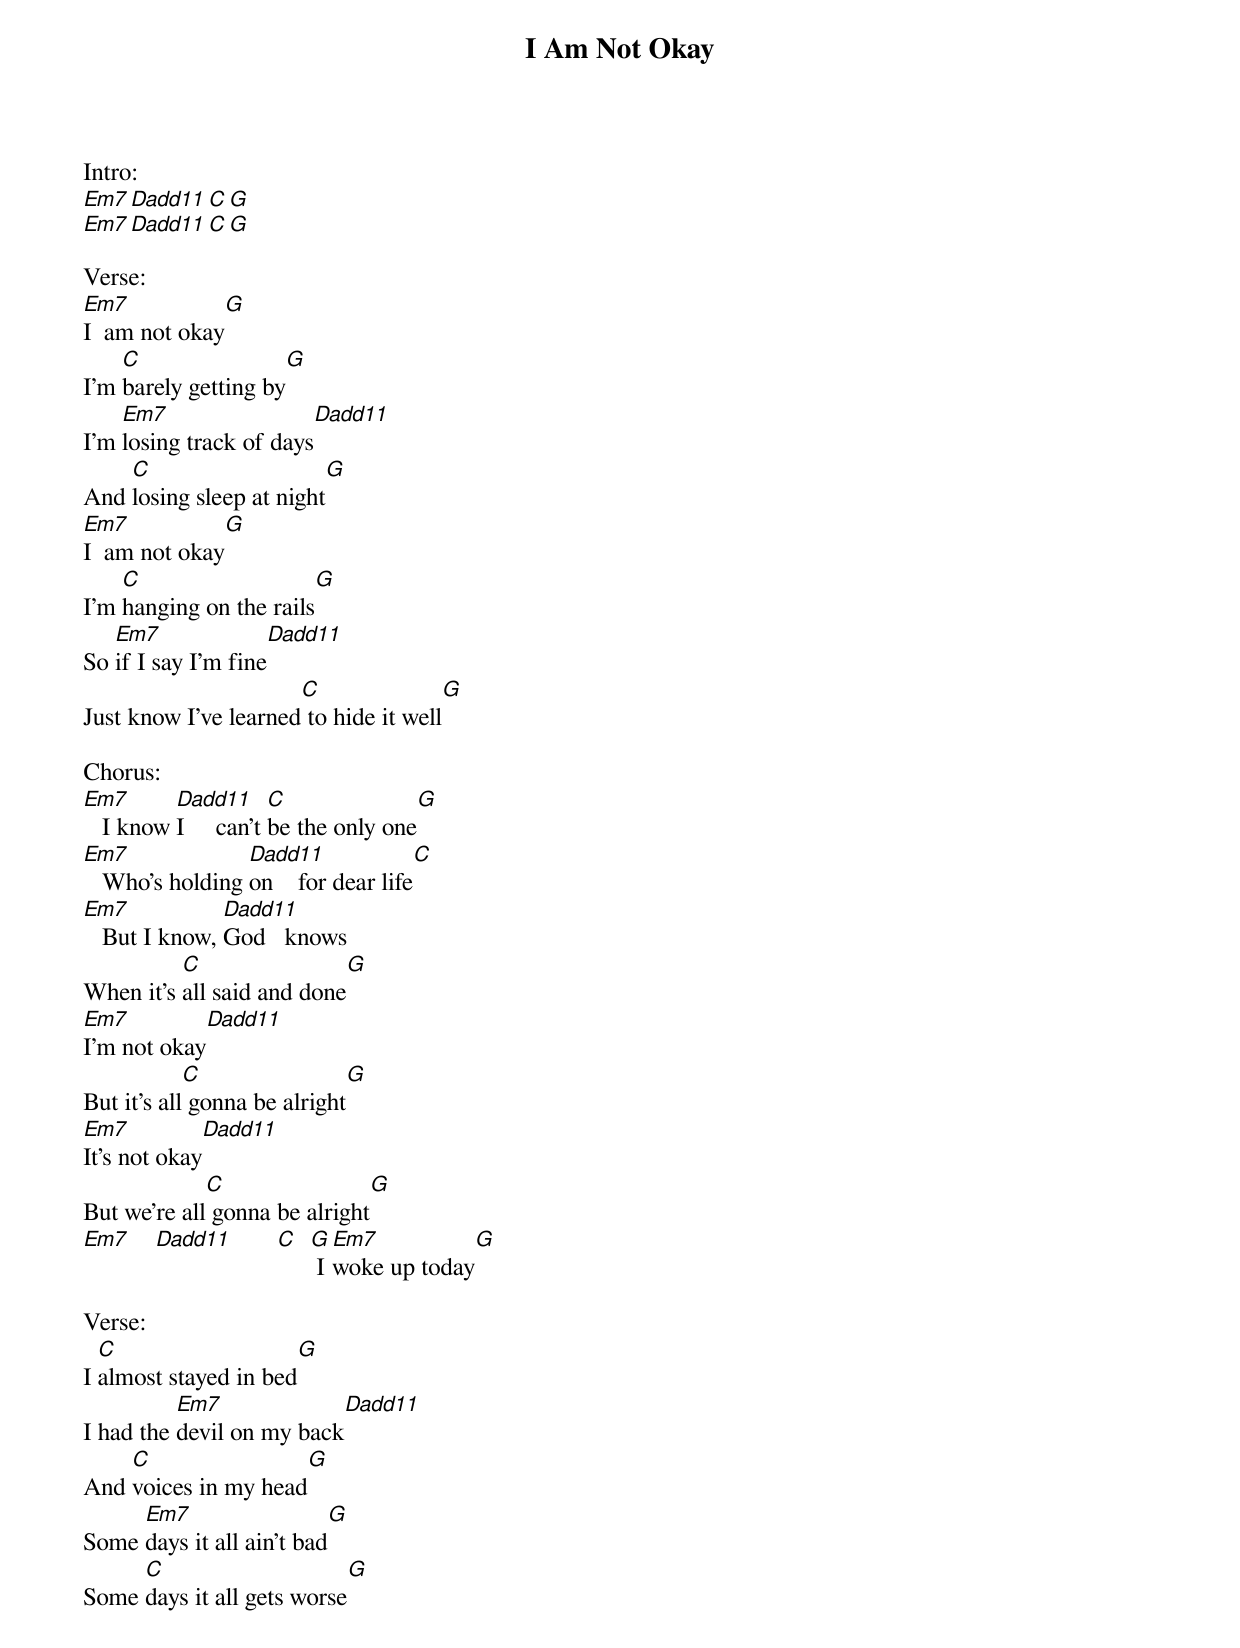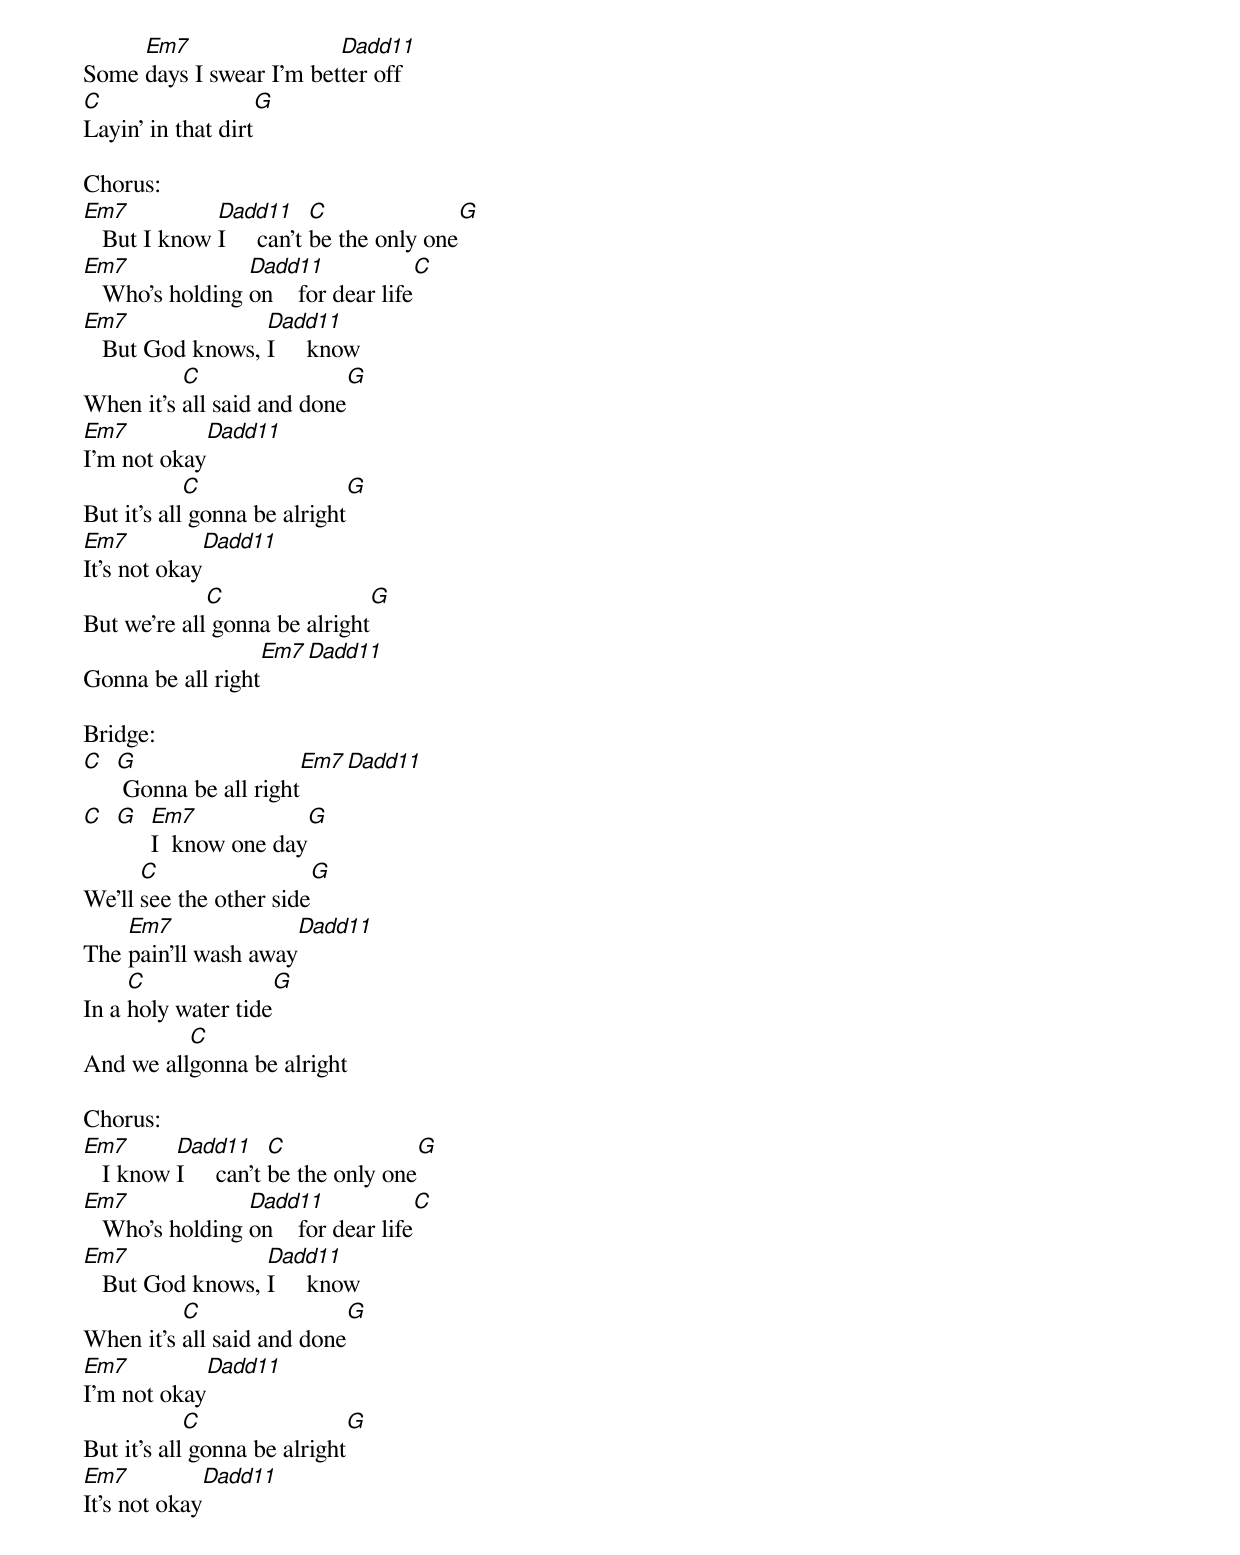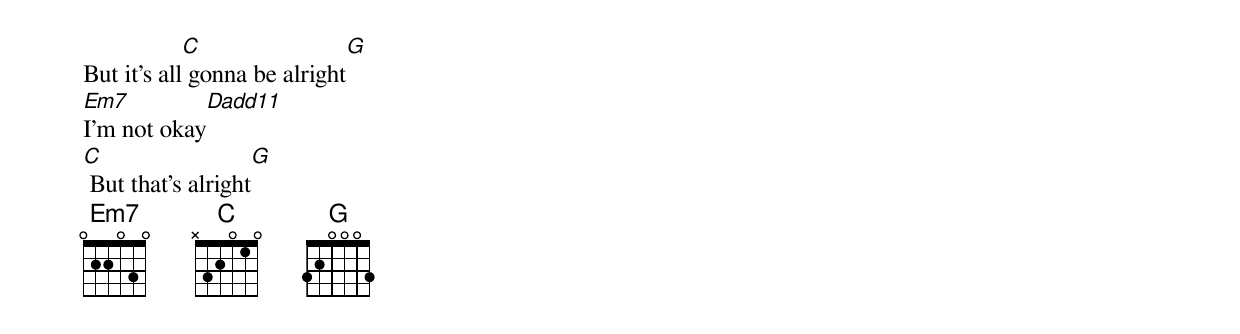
{title:I Am Not Okay}
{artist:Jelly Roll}
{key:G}
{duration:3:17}
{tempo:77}
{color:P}

Intro:
[Em7][Dadd11][C][G]
[Em7][Dadd11][C][G]

Verse:
[Em7]I  am not okay[G]
I'm [C]barely getting by[G]
I'm [Em7]losing track of days[Dadd11]
And [C]losing sleep at night[G]
[Em7]I  am not okay[G]
I'm [C]hanging on the rails[G]
So [Em7]if I say I'm fine[Dadd11]
Just know I've learned[C] to hide it well[G]

Chorus:
[Em7]   I know [Dadd11]I     can't [C]be the only one[G]
[Em7]   Who's holding [Dadd11]on    for dear life[C]
[Em7]   But I know, [Dadd11]God   knows
When it's [C]all said and done[G]
[Em7]I'm not okay[Dadd11]
But it's all[C] gonna be alright[G]
[Em7]It's not okay[Dadd11]
But we're all[C] gonna be alright[G]
[Em7]    [Dadd11]       [C]  [G] I [Em7]woke up today[G]

Verse:
I [C]almost stayed in bed[G]
I had the [Em7]devil on my back[Dadd11]
And [C]voices in my head[G]
Some [Em7]days it all ain't bad[G]
Some [C]days it all gets worse[G]
Some [Em7]days I swear I'm bet[Dadd11]ter off
[C]Layin' in that dirt[G]

Chorus:
[Em7]   But I know [Dadd11]I     can't [C]be the only one[G]
[Em7]   Who's holding [Dadd11]on    for dear life[C]
[Em7]   But God knows, [Dadd11]I     know
When it's [C]all said and done[G]
[Em7]I'm not okay[Dadd11]
But it's all[C] gonna be alright[G]
[Em7]It's not okay[Dadd11]
But we're all[C] gonna be alright[G]
Gonna be all right[Em7][Dadd11]

Bridge:
[C]  [G] Gonna be all right[Em7][Dadd11]
[C]  [G]  [Em7]I  know one day[G]
We'll [C]see the other side[G]
The [Em7]pain'll wash away[Dadd11]
In a [C]holy water tide[G]
And we all[C]gonna be alright

Chorus:
[Em7]   I know [Dadd11]I     can't [C]be the only one[G]
[Em7]   Who's holding [Dadd11]on    for dear life[C]
[Em7]   But God knows, [Dadd11]I     know
When it's [C]all said and done[G]
[Em7]I'm not okay[Dadd11]
But it's all[C] gonna be alright[G]
[Em7]It's not okay[Dadd11]
But it's all[C] gonna be alright[G]
[Em7]I'm not okay[Dadd11]
[C] But that's alright[G]
